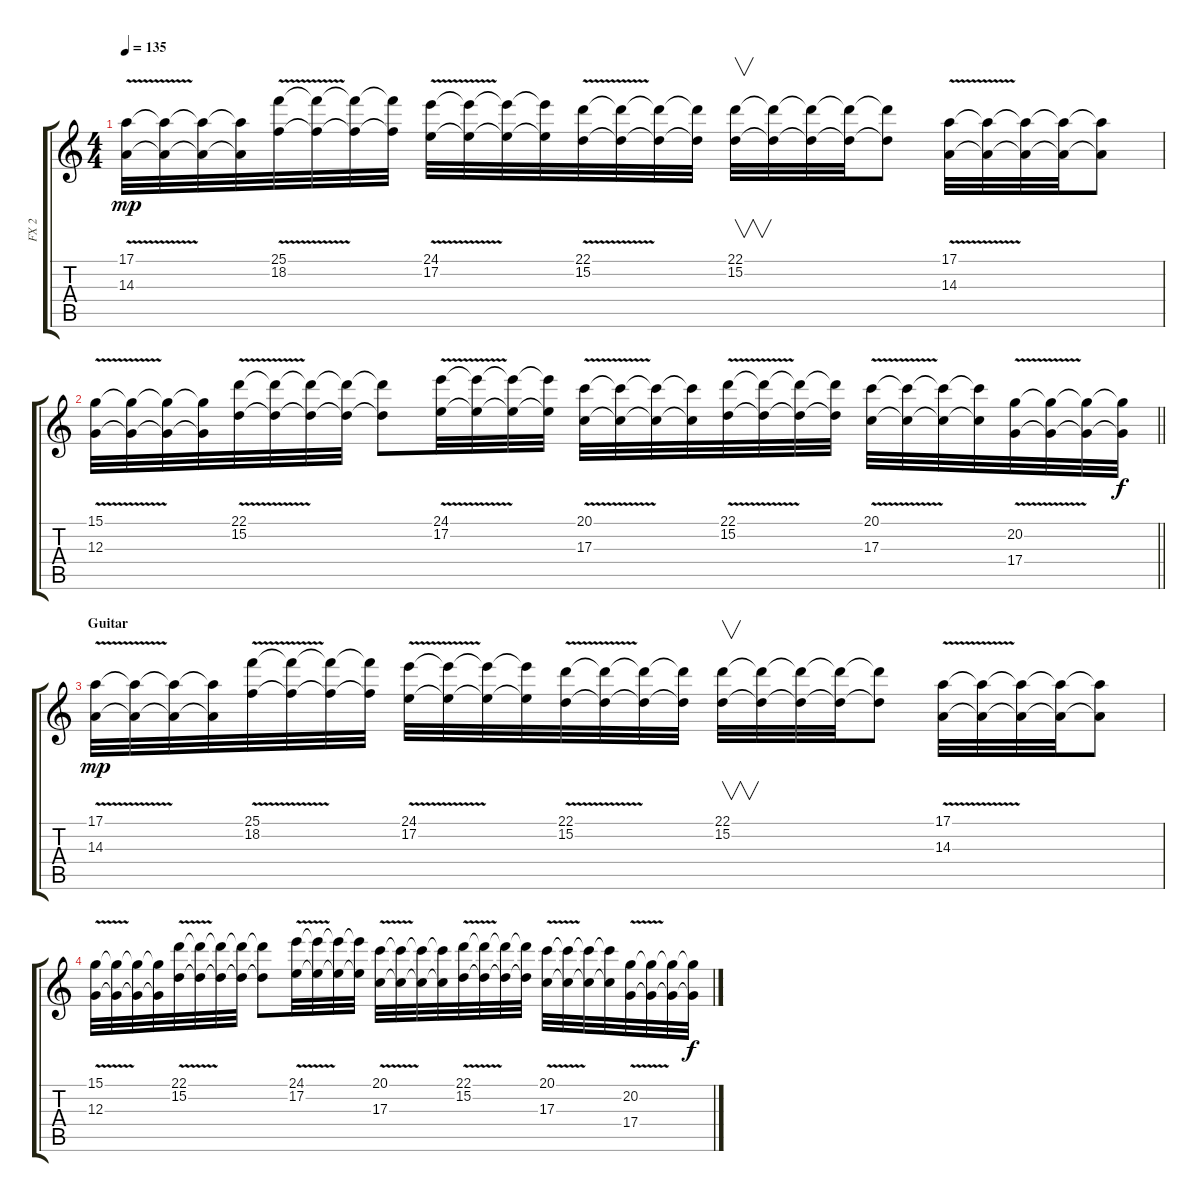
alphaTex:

\track ("FX 2" "FX 2") {instrument lead8bassandlead}
\staff {score tabs}
\tuning (E4 B3 G3 D3 A2 E2) {hide}
\ts (4 4)
\tempo 135
\clef g2
\ks c
(17.1 14.3{v}).32{dy mp volume 13} (17.1{t} 14.3{t}).32{volume 12} (17.1{t} 14.3{t}).32{volume 11} (17.1{t} 14.3{t}).32{volume 10} (25.1 18.2{v}).32{volume 13} (25.1{t} 18.2{t}).32{volume 12} (25.1{t} 18.2{t}).32{volume 11} (25.1{t} 18.2{t}).32{volume 10} (24.1 17.2{v}).32{volume 13} (24.1{t} 17.2{t}).32{volume 12} (24.1{t} 17.2{t}).32{volume 11} (24.1{t} 17.2{t}).32{volume 10} (22.1 15.2{v}).32{volume 13} (22.1{t} 15.2{t}).32{volume 12} (22.1{t} 15.2{t}).32{volume 11} (22.1{t} 15.2{t}).32{volume 10} (22.1 15.2).32{v volume 13} (22.1{t} 15.2{t}).32{volume 12} (22.1{t} 15.2{t}).32{volume 11} (22.1{t} 15.2{t}).32{volume 10} (22.1{t} 15.2{t}).8 (17.1 14.3{v}).32{volume 13} (17.1{t} 14.3{t}).32{volume 12} (17.1{t} 14.3{t}).32{volume 11} (17.1{t} 14.3{t}).32{volume 10} (17.1{t} 14.3{t}).8 |
\barLineRight lightlight
(15.1 12.3{v}).32{volume 13} (15.1{t} 12.3{t}).32{volume 12} (15.1{t} 12.3{t}).32{volume 11} (15.1{t} 12.3{t}).32{volume 10} (22.1 15.2{v}).32{volume 13} (22.1{t} 15.2{t}).32{volume 12} (22.1{t} 15.2{t}).32{volume 11} (22.1{t} 15.2{t}).32{volume 10} (22.1{t} 15.2{t}).8 (24.1 17.2{v}).32{volume 13} (24.1{t} 17.2{t}).32{volume 12} (24.1{t} 17.2{t}).32{volume 11} (24.1{t} 17.2{t}).32{volume 10} (20.1 17.3{v}).32{volume 13} (20.1{t} 17.3{t}).32{volume 12} (20.1{t} 17.3{t}).32{volume 11} (20.1{t} 17.3{t}).32{volume 10} (22.1 15.2{v}).32{volume 13} (22.1{t} 15.2{t}).32{volume 12} (22.1{t} 15.2{t}).32{volume 11} (22.1{t} 15.2{t}).32{volume 10} (20.1 17.3{v}).32{volume 13} (20.1{t} 17.3{t}).32{volume 12} (20.1{t} 17.3{t}).32{volume 11} (20.1{t} 17.3{t}).32{volume 10} (20.2 17.4{v}).32{volume 13} (20.2{t} 17.4{t}).32{volume 12} (20.2{t} 17.4{t}).32{volume 11} (20.2{t} 17.4{t}).32{dy f volume 10} |
\section ("" "Guitar")
(17.1 14.3{v}).32{dy mp volume 13} (17.1{t} 14.3{t}).32{volume 12} (17.1{t} 14.3{t}).32{volume 11} (17.1{t} 14.3{t}).32{volume 10} (25.1 18.2{v}).32{volume 13} (25.1{t} 18.2{t}).32{volume 12} (25.1{t} 18.2{t}).32{volume 11} (25.1{t} 18.2{t}).32{volume 10} (24.1 17.2{v}).32{volume 13} (24.1{t} 17.2{t}).32{volume 12} (24.1{t} 17.2{t}).32{volume 11} (24.1{t} 17.2{t}).32{volume 10} (22.1 15.2{v}).32{volume 13} (22.1{t} 15.2{t}).32{volume 12} (22.1{t} 15.2{t}).32{volume 11} (22.1{t} 15.2{t}).32{volume 10} (22.1 15.2).32{v volume 13} (22.1{t} 15.2{t}).32{volume 12} (22.1{t} 15.2{t}).32{volume 11} (22.1{t} 15.2{t}).32{volume 10} (22.1{t} 15.2{t}).8 (17.1 14.3{v}).32{volume 13} (17.1{t} 14.3{t}).32{volume 12} (17.1{t} 14.3{t}).32{volume 11} (17.1{t} 14.3{t}).32{volume 10} (17.1{t} 14.3{t}).8 |
(15.1 12.3{v}).32{volume 13} (15.1{t} 12.3{t}).32{volume 12} (15.1{t} 12.3{t}).32{volume 11} (15.1{t} 12.3{t}).32{volume 10} (22.1 15.2{v}).32{volume 13} (22.1{t} 15.2{t}).32{volume 12} (22.1{t} 15.2{t}).32{volume 11} (22.1{t} 15.2{t}).32{volume 10} (22.1{t} 15.2{t}).8 (24.1 17.2{v}).32{volume 13} (24.1{t} 17.2{t}).32{volume 12} (24.1{t} 17.2{t}).32{volume 11} (24.1{t} 17.2{t}).32{volume 10} (20.1 17.3{v}).32{volume 13} (20.1{t} 17.3{t}).32{volume 12} (20.1{t} 17.3{t}).32{volume 11} (20.1{t} 17.3{t}).32{volume 10} (22.1 15.2{v}).32{volume 13} (22.1{t} 15.2{t}).32{volume 12} (22.1{t} 15.2{t}).32{volume 11} (22.1{t} 15.2{t}).32{volume 10} (20.1 17.3{v}).32{volume 13} (20.1{t} 17.3{t}).32{volume 12} (20.1{t} 17.3{t}).32{volume 11} (20.1{t} 17.3{t}).32{volume 10} (20.2 17.4{v}).32{volume 13} (20.2{t} 17.4{t}).32{volume 12} (20.2{t} 17.4{t}).32{volume 11} (20.2{t} 17.4{t}).32{dy f volume 10}
